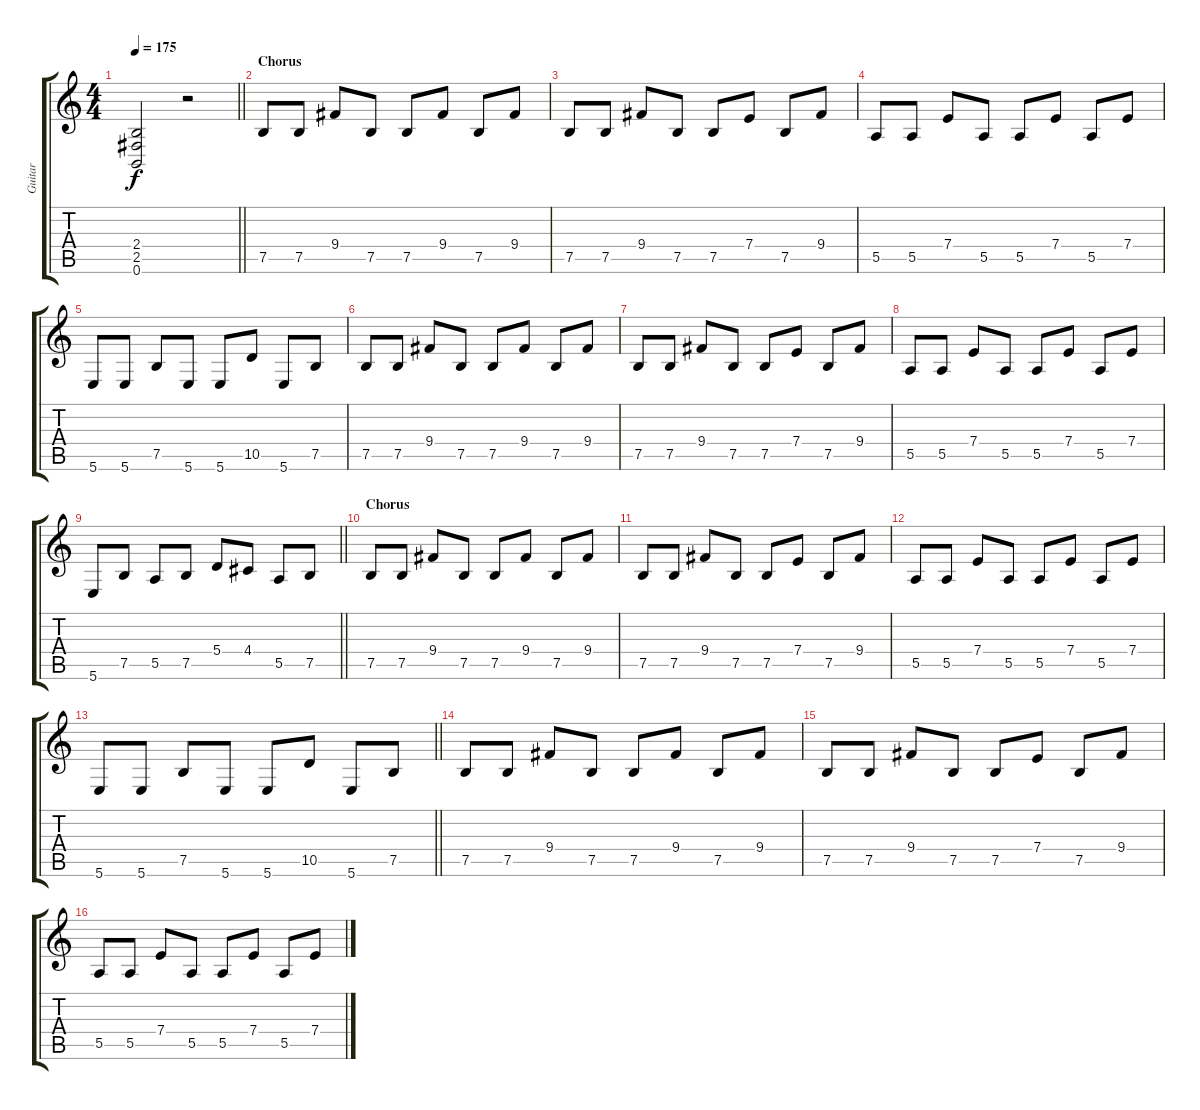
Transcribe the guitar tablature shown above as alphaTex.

\track ("Guitar" "Guitar") {instrument distortionguitar}
\staff {score tabs}
\tuning (B3 Gb3 D3 A2 E2 B1) {hide}
\ts (4 4)
\tempo 175
\clef g2
\barLineRight lightlight
\ks c
(2.4{t} 2.5{t} 0.6{t}).2{dy f} r.2 |
\section ("" "Chorus")
7.5.8 7.5.8 9.4.8 7.5.8 7.5.8 9.4.8 7.5.8 9.4.8 |
7.5.8 7.5.8 9.4.8 7.5.8 7.5.8 7.4.8 7.5.8 9.4.8 |
5.5.8 5.5.8 7.4.8 5.5.8 5.5.8 7.4.8 5.5.8 7.4.8 |
5.6.8 5.6.8 7.5.8 5.6.8 5.6.8 10.5.8 5.6.8 7.5.8 |
7.5.8 7.5.8 9.4.8 7.5.8 7.5.8 9.4.8 7.5.8 9.4.8 |
7.5.8 7.5.8 9.4.8 7.5.8 7.5.8 7.4.8 7.5.8 9.4.8 |
5.5.8 5.5.8 7.4.8 5.5.8 5.5.8 7.4.8 5.5.8 7.4.8 |
\barLineRight lightlight
5.6.8 7.5.8 5.5.8 7.5.8 5.4.8 4.4.8 5.5.8 7.5.8 |
\section ("" "Chorus")
7.5.8 7.5.8 9.4.8 7.5.8 7.5.8 9.4.8 7.5.8 9.4.8 |
7.5.8 7.5.8 9.4.8 7.5.8 7.5.8 7.4.8 7.5.8 9.4.8 |
5.5.8 5.5.8 7.4.8 5.5.8 5.5.8 7.4.8 5.5.8 7.4.8 |
\barLineRight lightlight
5.6.8 5.6.8 7.5.8 5.6.8 5.6.8 10.5.8 5.6.8 7.5.8 |
7.5.8 7.5.8 9.4.8 7.5.8 7.5.8 9.4.8 7.5.8 9.4.8 |
7.5.8 7.5.8 9.4.8 7.5.8 7.5.8 7.4.8 7.5.8 9.4.8 |
5.5.8 5.5.8 7.4.8 5.5.8 5.5.8 7.4.8 5.5.8 7.4.8
